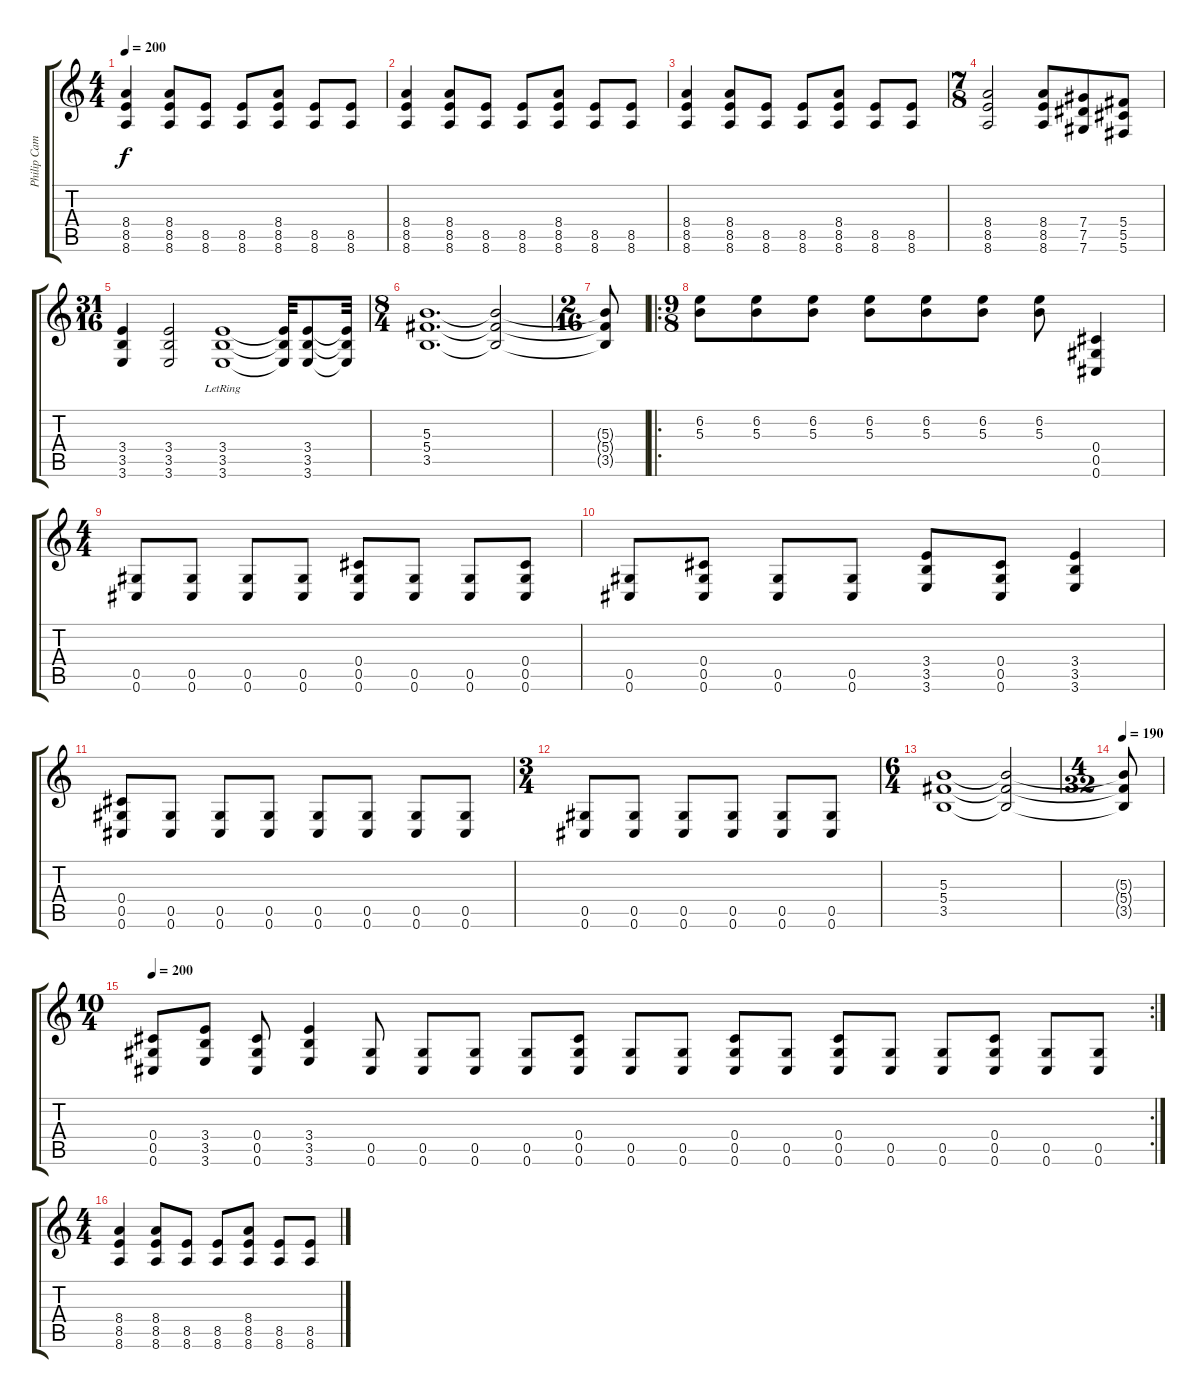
\track ("Philip Campbell" "Philip Cam") {instrument distortionguitar}
\staff {score tabs}
\tuning (Eb4 Bb3 Gb3 Db3 Ab2 Db2) {hide}
\ts (4 4)
\tempo 200
\clef g2
\ks c
(8.4 8.5 8.6).4{dy f} (8.4 8.5 8.6).8 (8.5 8.6).8 (8.5 8.6).8 (8.4 8.5 8.6).8 (8.5 8.6).8 (8.5 8.6).8 |
(8.4 8.5 8.6).4 (8.4 8.5 8.6).8 (8.5 8.6).8 (8.5 8.6).8 (8.4 8.5 8.6).8 (8.5 8.6).8 (8.5 8.6).8 |
(8.4 8.5 8.6).4 (8.4 8.5 8.6).8 (8.5 8.6).8 (8.5 8.6).8 (8.4 8.5 8.6).8 (8.5 8.6).8 (8.5 8.6).8 |
\ts (7 8)
(8.4 8.5 8.6).2 (8.4 8.5 8.6).8 (7.4 7.5 7.6).8 (5.4 5.5 5.6).8 |
\ts (31 16)
(3.4 3.5 3.6).4 (3.4 3.5 3.6).2 (3.4{lr} 3.5{lr} 3.6{lr}).1 (3.4{t} 3.5{t} 3.6{t}).32 (3.4 3.5 3.6).8 (3.4{t} 3.5{t} 3.6{t}).32 |
\ts (8 4)
(5.3 5.4 3.5).1{d} (5.3{t} 5.4{t} 3.5{t}).2 |
\ts (2 16)
(5.3{t} 5.4{t} 3.5{t}).8 |
\ro
\ts (9 8)
(6.2 5.3).8 (6.2 5.3).8 (6.2 5.3).8 (6.2 5.3).8 (6.2 5.3).8 (6.2 5.3).8 (6.2 5.3).8 (0.4 0.5 0.6).4 |
\ts (4 4)
(0.5 0.6).8 (0.5 0.6).8 (0.5 0.6).8 (0.5 0.6).8 (0.4 0.5 0.6).8 (0.5 0.6).8 (0.5 0.6).8 (0.4 0.5 0.6).8 |
(0.5 0.6).8 (0.4 0.5 0.6).8 (0.5 0.6).8 (0.5 0.6).8 (3.4 3.5 3.6).8 (0.4 0.5 0.6).8 (3.4 3.5 3.6).4 |
(0.4 0.5 0.6).8 (0.5 0.6).8 (0.5 0.6).8 (0.5 0.6).8 (0.5 0.6).8 (0.5 0.6).8 (0.5 0.6).8 (0.5 0.6).8 |
\ts (3 4)
(0.5 0.6).8 (0.5 0.6).8 (0.5 0.6).8 (0.5 0.6).8 (0.5 0.6).8 (0.5 0.6).8 |
\ts (6 4)
(5.3 5.4 3.5).1 (5.3{t} 5.4{t} 3.5{t}).2 |
\ts (4 32)
\tempo 190
(5.3{t} 5.4{t} 3.5{t}).8 |
\rc 2
\ts (10 4)
\tempo 200
(0.4 0.5 0.6).8 (3.4 3.5 3.6).8 (0.4 0.5 0.6).8 (3.4 3.5 3.6).4 (0.5 0.6).8 (0.5 0.6).8 (0.5 0.6).8 (0.5 0.6).8 (0.4 0.5 0.6).8 (0.5 0.6).8 (0.5 0.6).8 (0.4 0.5 0.6).8 (0.5 0.6).8 (0.4 0.5 0.6).8 (0.5 0.6).8 (0.5 0.6).8 (0.4 0.5 0.6).8 (0.5 0.6).8 (0.5 0.6).8 |
\ts (4 4)
(8.4 8.5 8.6).4 (8.4 8.5 8.6).8 (8.5 8.6).8 (8.5 8.6).8 (8.4 8.5 8.6).8 (8.5 8.6).8 (8.5 8.6).8
